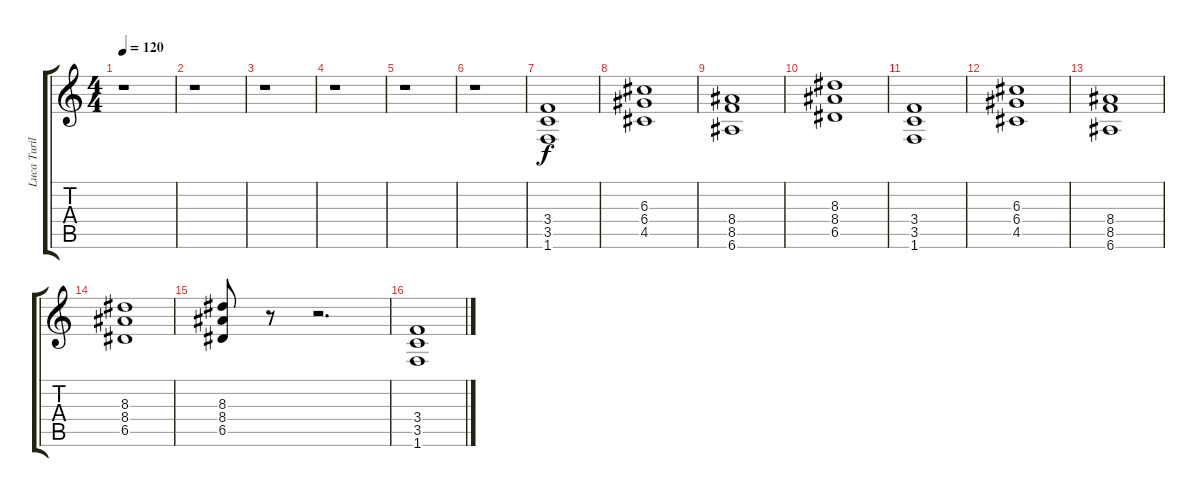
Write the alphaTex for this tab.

\track ("Luca Turilli - Rhythm Guitar" "Luca Turil") {instrument overdrivenguitar}
\staff {score tabs}
\tuning (E4 B3 G3 D3 A2 E2) {hide}
\ts (4 4)
\tempo 120
\clef g2
\ks c
r.1{dy f} |
r.1 |
r.1 |
r.1 |
r.1 |
r.1 |
(3.4 3.5 1.6).1 |
(6.3 6.4 4.5).1 |
(8.4 8.5 6.6).1 |
(8.3 8.4 6.5).1 |
(3.4 3.5 1.6).1 |
(6.3 6.4 4.5).1 |
(8.4 8.5 6.6).1 |
(8.3 8.4 6.5).1 |
(8.3 8.4 6.5).8 r.8 r.2{d} |
(3.4 3.5 1.6).1
